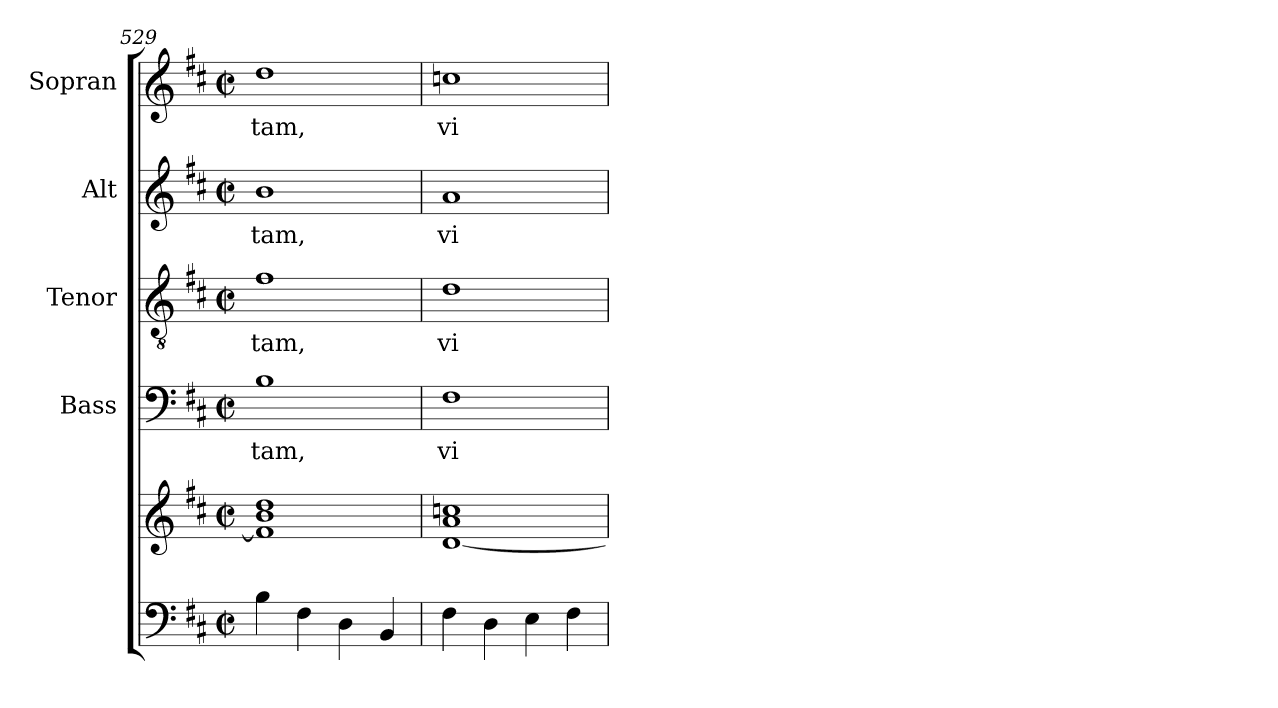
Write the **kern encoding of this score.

**kern	**kern	**kern	**text	**kern	**text	**kern	**text	**kern	**text
*part5	*part5	*part4	*part4	*part3	*part3	*part2	*part2	*part1	*part1
*staff6	*staff5	*staff4	*staff4	*staff3	*staff3	*staff2	*staff2	*staff1	*staff1
*	*	*I"Bass	*	*I"Tenor	*	*I"Alt	*	*I"Sopran	*
*	*	*I'B.	*	*I'T.	*	*I'A.	*	*I'S.	*
!!LO:PB:g=z
*clefF4	*clefG2	*clefF4	*	*clefGv2	*	*clefG2	*	*clefG2	*
*k[f#c#]	*k[f#c#]	*k[f#c#]	*	*k[f#c#]	*	*k[f#c#]	*	*k[f#c#]	*
*D:	*D:	*D:	*	*D:	*	*D:	*	*D:	*
*M2/2	*M2/2	*M2/2	*	*M2/2	*	*M2/2	*	*M2/2	*
*met(c|)	*met(c|)	*met(c|)	*	*met(c|)	*	*met(c|)	*	*met(c|)	*
=529	=529	=529	=529	=529	=529	=529	=529	=529	=529
!	!	!	!LO:LY:b	!	!LO:LY:b	!	!LO:LY:b	!	!LO:LY:b
4B\	1f#] 1b 1dd	1B	-tam,	1f#	-tam,	1b	-tam,	1dd	-tam,
4F#\	.	.	.	.	.	.	.	.	.
4D\	.	.	.	.	.	.	.	.	.
4BB/	.	.	.	.	.	.	.	.	.
=530	=530	=530	=530	=530	=530	=530	=530	=530	=530
!	!	!	!LO:LY:b	!	!LO:LY:b	!	!LO:LY:b	!	!LO:LY:b
4F#\	[1d 1a 1ccn	1F#	vi-	1d	vi-	1a	vi-	1ccn	vi-
4D\	.	.	.	.	.	.	.	.	.
4E\	.	.	.	.	.	.	.	.	.
4F#\	.	.	.	.	.	.	.	.	.
=	=	=	=	=	=	=	=	=	=
*-	*-	*-	*-	*-	*-	*-	*-	*-	*-
